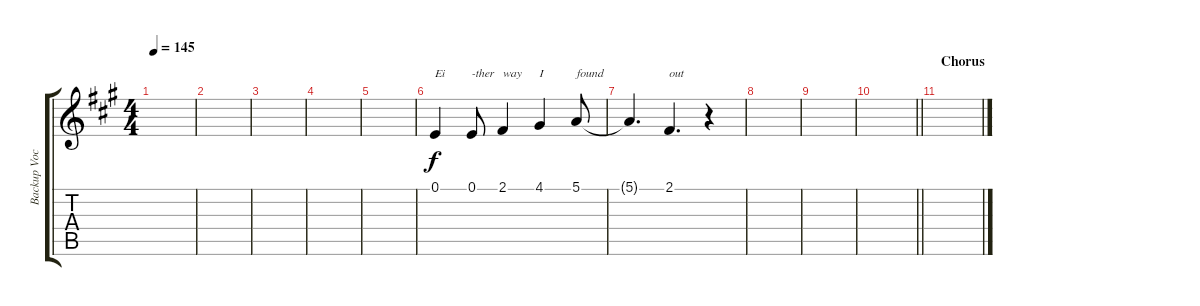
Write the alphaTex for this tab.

\track ("Backup Vocals" "Backup Voc") {instrument tenorsax}
\staff {score tabs}
\tuning (E4 B3 G3 D3 A2 E2) {hide}
\ts (4 4)
\tempo 145
\clef g2
\ks a
|
|
|
|
|
0.1.4{txt "Ei"} 0.1.8{txt "-ther"} 2.1.4{txt "way"} 4.1.4{txt "I"} 5.1.8{txt "found"} |
5.1{t}.4{d} 2.1.4{d txt "out"} r.4 |
|
|
\barLineRight lightlight
|
\section ("" "Chorus")
